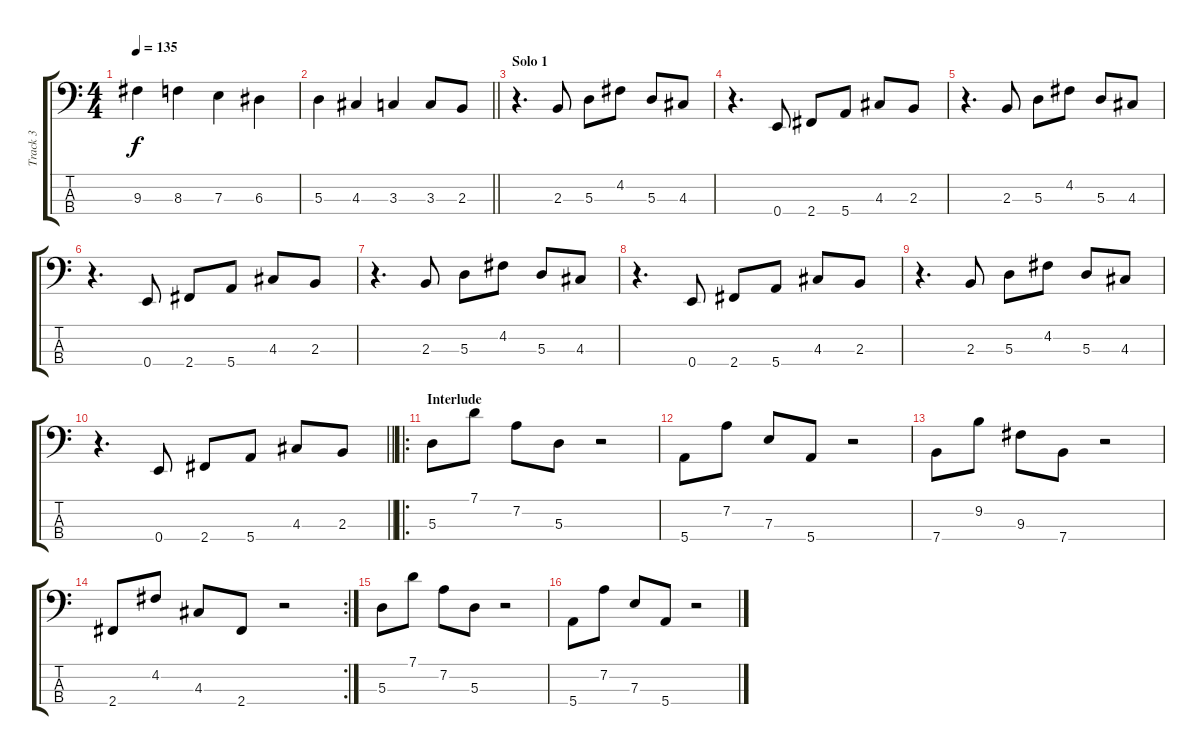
\track ("Track 3" "Track 3") {instrument electricbassfinger}
\staff {score tabs}
\tuning (G2 D2 A1 E1) {hide}
\ts (4 4)
\tempo 135
\clef f4
\ks c
9.3.4{dy f} 8.3.4 7.3.4 6.3.4 |
\barLineRight lightlight
5.3.4 4.3.4 3.3.4 3.3.8 2.3.8 |
\section ("" "Solo 1")
r.4{d} 2.3.8 5.3.8 4.2.8 5.3.8 4.3.8 |
r.4{d} 0.4.8 2.4.8 5.4.8 4.3.8 2.3.8 |
r.4{d} 2.3.8 5.3.8 4.2.8 5.3.8 4.3.8 |
r.4{d} 0.4.8 2.4.8 5.4.8 4.3.8 2.3.8 |
r.4{d} 2.3.8 5.3.8 4.2.8 5.3.8 4.3.8 |
r.4{d} 0.4.8 2.4.8 5.4.8 4.3.8 2.3.8 |
r.4{d} 2.3.8 5.3.8 4.2.8 5.3.8 4.3.8 |
\barLineRight lightlight
r.4{d} 0.4.8 2.4.8 5.4.8 4.3.8 2.3.8 |
\ro
\section ("" "Interlude")
5.3.8 7.1.8 7.2.8 5.3.8 r.2 |
5.4.8 7.2.8 7.3.8 5.4.8 r.2 |
7.4.8 9.2.8 9.3.8 7.4.8 r.2 |
\rc 2
2.4.8 4.2.8 4.3.8 2.4.8 r.2 |
5.3.8 7.1.8 7.2.8 5.3.8 r.2 |
5.4.8 7.2.8 7.3.8 5.4.8 r.2
